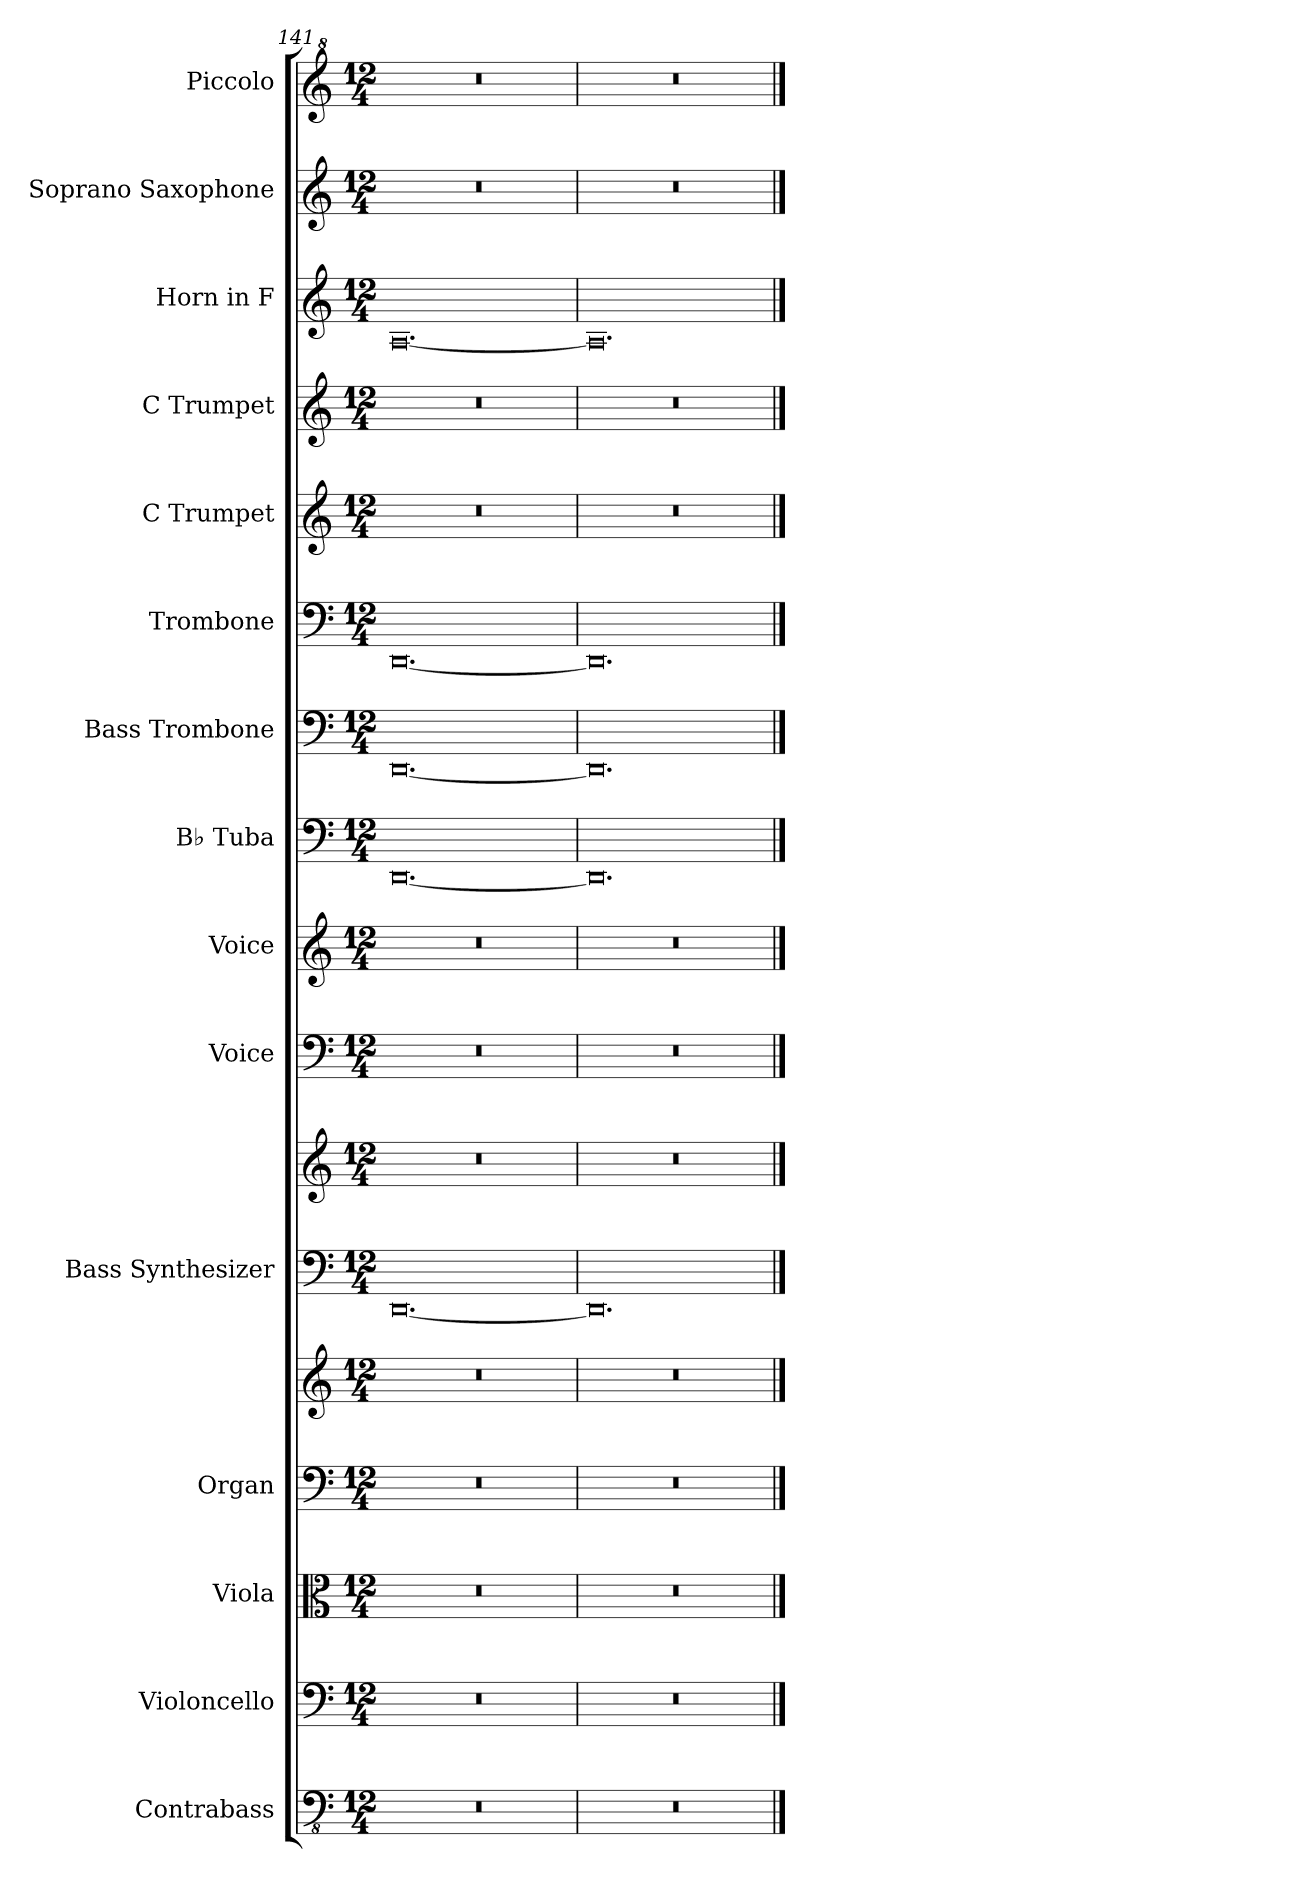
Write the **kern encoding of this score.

**kern	**kern	**kern	**kern	**kern	**kern	**kern	**kern	**kern	**kern	**kern	**kern	**kern	**kern	**kern	**kern	**kern
*part15	*part14	*part13	*part12	*part12	*part11	*part11	*part10	*part9	*part8	*part7	*part6	*part5	*part4	*part3	*part2	*part1
*staff17	*staff16	*staff15	*staff14	*staff13	*staff12	*staff11	*staff10	*staff9	*staff8	*staff7	*staff6	*staff5	*staff4	*staff3	*staff2	*staff1
*I"Contrabass	*I"Violoncello	*I"Viola	*I"Organ	*	*I"Bass Synthesizer	*	*I"Voice	*I"Voice	*I"B♭ Tuba	*I"Bass Trombone	*I"Trombone	*I"C Trumpet	*I"C Trumpet	*I"Horn in F	*I"Soprano Saxophone	*I"Piccolo
*I'Cb.	*I'Vlc.	*I'Vla.	*I'Org.	*	*I'Synth.	*	*I'Vo.	*I'Vo.	*I'B♭ Tu.	*I'B. Trb.	*I'Trb.	*I'C Tpt.	*I'C Tpt.	*	*I'S. Sax.	*I'Picc.
*clefFv4	*clefF4	*clefC3	*clefF4	*clefG2	*clefF4	*clefG2	*clefF4	*clefG2	*clefF4	*clefF4	*clefF4	*clefG2	*clefG2	*clefG2	*clefG2	*clefG^2
*ITrd7c12	*	*	*	*	*	*	*	*	*	*	*	*	*	*ITrd4c7	*ITrd1c2	*ITrd-7c-12
*k[]	*k[]	*k[]	*k[]	*k[]	*k[]	*k[]	*k[]	*k[]	*k[]	*k[]	*k[]	*k[]	*k[]	*k[b-]	*k[b-e-]	*k[]
*M12/4	*M12/4	*M12/4	*M12/4	*M12/4	*M12/4	*M12/4	*M12/4	*M12/4	*M12/4	*M12/4	*M12/4	*M12/4	*M12/4	*M12/4	*M12/4	*M12/4
=141	=141	=141	=141	=141	=141	=141	=141	=141	=141	=141	=141	=141	=141	=141	=141	=141
0.r	0.r	0.r	0.r	0.r	[0.DD	0.r	0.r	0.r	[0.DD	[0.DD	[0.DD	0.r	0.r	[0.D	0.r	0.r
=142	=142	=142	=142	=142	=142	=142	=142	=142	=142	=142	=142	=142	=142	=142	=142	=142
0.r	0.r	0.r	0.r	0.r	0.DD]	0.r	0.r	0.r	0.DD]	0.DD]	0.DD]	0.r	0.r	0.D]	0.r	0.r
==	==	==	==	==	==	==	==	==	==	==	==	==	==	==	==	==
*-	*-	*-	*-	*-	*-	*-	*-	*-	*-	*-	*-	*-	*-	*-	*-	*-
